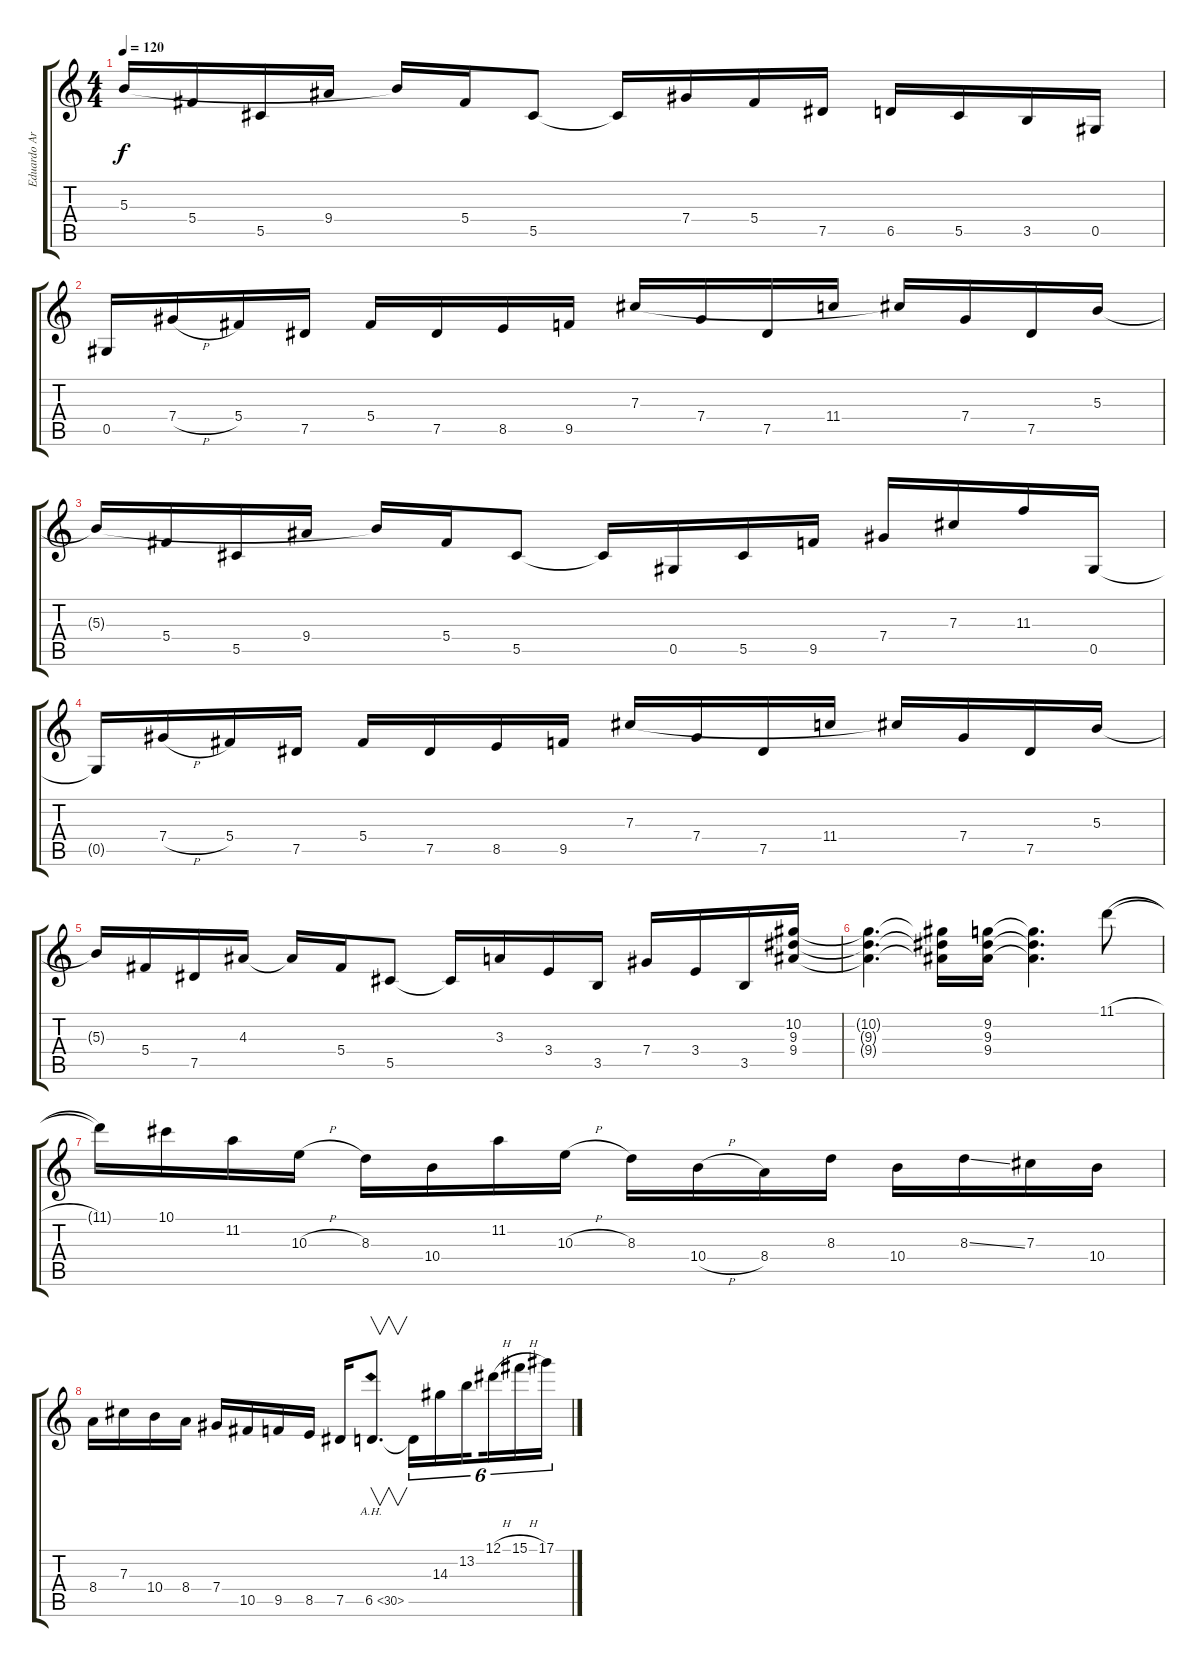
\track ("Eduardo Ardanuy" "Eduardo Ar") {instrument distortionguitar}
\staff {score tabs}
\tuning (Eb4 Bb3 Gb3 Db3 Ab2 Eb2) {hide}
\ts (4 4)
\tempo 120
\clef g2
\ks c
5.3{t}.16{dy f} 5.4.16 5.5.16 9.4.16 5.3{t}.16 5.4.16 5.5.8 5.5{t}.16 7.4.16 5.4.16 7.5.16 6.5.16 5.5.16 3.5.16 0.5.16 |
0.5.16 7.4{h}.16 5.4.16 7.5.16 5.4.16 7.5.16 8.5.16 9.5.16 7.3.16 7.4.16 7.5.16 11.4.16 7.3{t}.16 7.4.16 7.5.16 5.3.16 |
5.3{t}.16 5.4.16 5.5.16 9.4.16 5.3{t}.16 5.4.16 5.5.8 5.5{t}.16 0.5.16 5.5.16 9.5.16 7.4.16 7.3.16 11.3.16 0.5.16 |
0.5{t}.16 7.4{h}.16 5.4.16 7.5.16 5.4.16 7.5.16 8.5.16 9.5.16 7.3.16 7.4.16 7.5.16 11.4.16 7.3{t}.16 7.4.16 7.5.16 5.3.16 |
5.3{t}.16 5.4.16 7.5.16 4.3.16 4.3{t}.16 5.4.16 5.5.8 5.5{t}.16 3.3.16 3.4.16 3.5.16 7.4.16 3.4.16 3.5.16 (10.2 9.3 9.4).16 |
(10.2{t} 9.3{t} 9.4{t}).4{d} (10.2{t} 9.3{t} 9.4{t}).16 (9.2 9.3 9.4).16 (9.2{t} 9.3{t} 9.4{t}).4{d} 11.1{h}.8 |
11.1{t}.16 10.1.16 11.2.16 10.3{h}.16 8.3.16 10.4.16 11.2.16 10.3{h}.16 8.3.16 10.4{h}.16 8.4.16 8.3.16 10.4.16 8.3{ss}.16 7.3.16 10.4.16 |
8.4.16 7.3.16 10.4.16 8.4.16 7.4.16 10.5.16 9.5.16 8.5.16 7.5.16 6.5{ah 24}.8{v d} 6.5{t}.16{tu (6 4)} 14.3.16{tu (6 4)} 13.2.16{tu (6 4) beam splitsecondary} 12.1{h}.16{tu (6 4)} 15.1{h}.16{tu (6 4)} 17.1.16{tu (6 4)}
